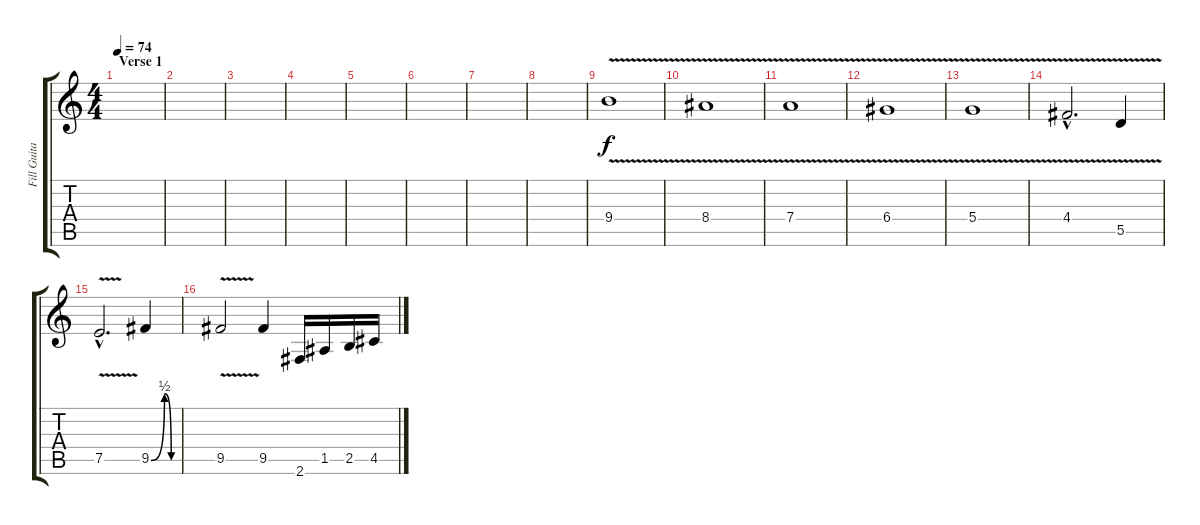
\track ("Fill Guitar #2" "Fill Guita") {instrument distortionguitar}
\staff {score tabs}
\tuning (E4 B3 G3 D3 A2 E2) {hide}
\ts (4 4)
\section ("" "Verse 1")
\tempo 74
\clef g2
\ks c
|
|
|
|
|
|
|
|
9.4{v}.1 |
8.4{v}.1 |
7.4{v}.1 |
6.4{v}.1 |
5.4{v}.1 |
4.4{v hac}.2{d} 5.5{v}.4 |
7.5{v hac}.2{d} 9.5{be (custom 0 0 30 2 45 0 60 0)}.4 |
9.5{v}.2 9.5.4 2.6.16 1.5.16 2.5.16 4.5.16
